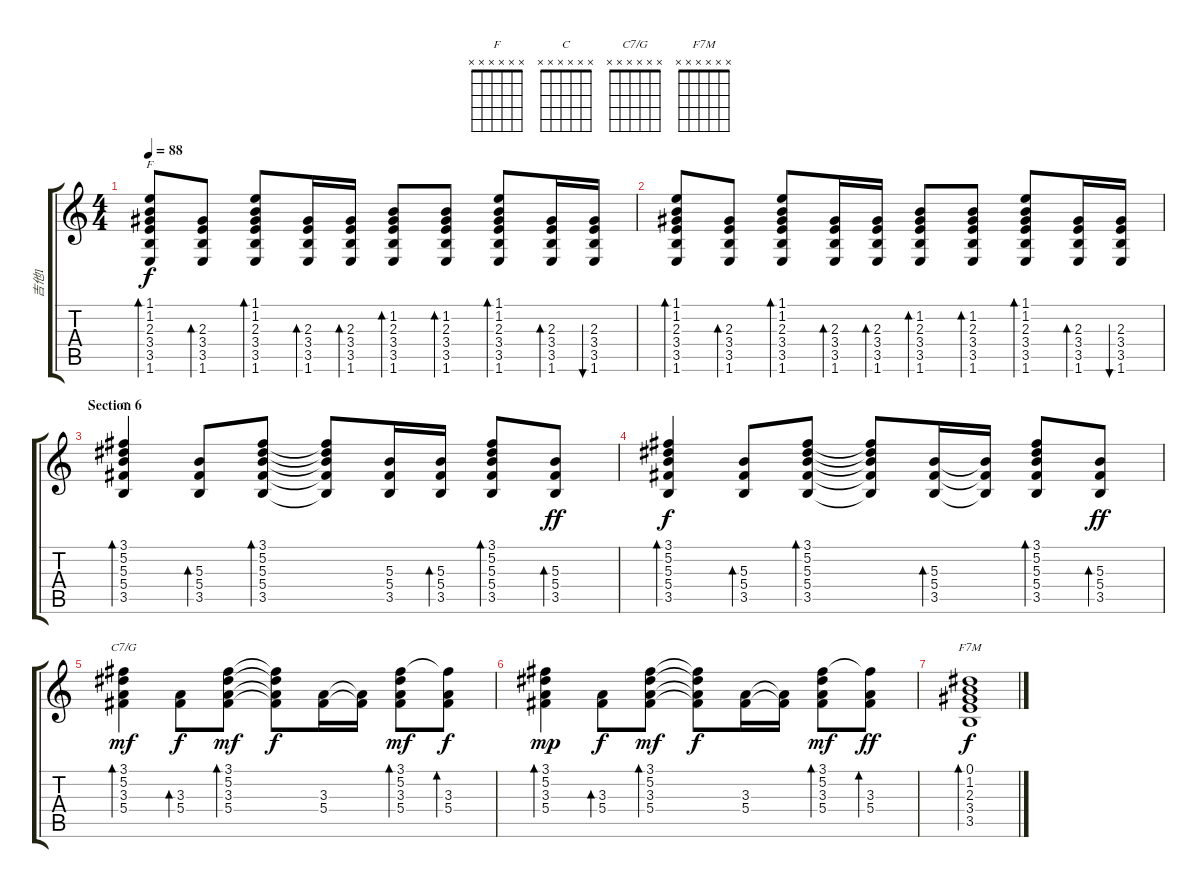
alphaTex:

\track ("吉他1" "吉他1") {instrument acousticguitarsteel}
\staff {score tabs}
\tuning (Eb4 Bb3 Gb3 Db3 Ab2 Eb2) {hide}
\chord ("F" x x x x x x)
\chord ("C" x x x x x x)
\chord ("C7/G" x x x x x x)
\chord ("F7M" x x x x x x)
\ts (4 4)
\tempo 88
\clef g2
\ks c
(1.1 1.2 2.3 3.4 3.5 1.6).8{bd 30 ch "F" dy f} (2.3 3.4 3.5 1.6).8{bd 30} (1.1 1.2 2.3 3.4 3.5 1.6).8{bd 30} (2.3 3.4 3.5 1.6).16{bd 30} (2.3 3.4 3.5 1.6).16{bd 30} (1.2 2.3 3.4 3.5 1.6).8{bd 30} (1.2 2.3 3.4 3.5 1.6).8{bd 30} (1.1 1.2 2.3 3.4 3.5 1.6).8{bd 30} (2.3 3.4 3.5 1.6).16{bd 30} (2.3 3.4 3.5 1.6).16{bu 30} |
(1.1 1.2 2.3 3.4 3.5 1.6).8{bd 30} (2.3 3.4 3.5 1.6).8{bd 30} (1.1 1.2 2.3 3.4 3.5 1.6).8{bd 30} (2.3 3.4 3.5 1.6).16{bd 30} (2.3 3.4 3.5 1.6).16{bd 30} (1.2 2.3 3.4 3.5 1.6).8{bd 30} (1.2 2.3 3.4 3.5 1.6).8{bd 30} (1.1 1.2 2.3 3.4 3.5 1.6).8{bd 30} (2.3 3.4 3.5 1.6).16{bd 30} (2.3 3.4 3.5 1.6).16{bu 30} |
\section ("" "Section 6")
(3.1 5.2 5.3 5.4 3.5).4{bd 30 ch "C"} (5.3 5.4 3.5).8{bd 30} (3.1 5.2 5.3 5.4 3.5).8{bd 30} (3.1{t} 5.2{t} 5.3{t} 5.4{t} 3.5{t}).8 (5.3 5.4 3.5).16 (5.3 5.4 3.5).16{bd 30} (3.1 5.2 5.3 5.4 3.5).8{bd 30} (5.3 5.4 3.5).8{bd 30 dy ff} |
(3.1 5.2 5.3 5.4 3.5).4{bd 30 dy f} (5.3 5.4 3.5).8{bd 30} (3.1 5.2 5.3 5.4 3.5).8{bd 30} (3.1{t} 5.2{t} 5.3{t} 5.4{t} 3.5{t}).8 (5.3 5.4 3.5).16{bd 30} (5.3{t} 5.4{t} 3.5{t}).16 (3.1 5.2 5.3 5.4 3.5).8{bd 30} (5.3 5.4 3.5).8{bd 30 dy ff} |
(3.1 5.2 3.3 5.4).4{bd 30 ch "C7/G" dy mf} (3.3 5.4).8{bd 30 dy f} (3.1 5.2 3.3 5.4).8{bd 30 dy mf} (3.1{t} 5.2{t} 3.3{t} 5.4{t}).8{dy f} (3.3 5.4).16 (3.3{t} 5.4{t}).16 (3.1 5.2 3.3 5.4).8{bd 30 dy mf} (3.1{t} 3.3 5.4).8{bd 30 dy f} |
(3.1 5.2 3.3 5.4).4{bd 30 dy mp} (3.3 5.4).8{bd 30 dy f} (3.1 5.2 3.3 5.4).8{bd 30 dy mf} (3.1{t} 5.2{t} 3.3{t} 5.4{t}).8{dy f} (3.3 5.4).16 (3.3{t} 5.4{t}).16 (3.1 5.2 3.3 5.4).8{bd 30 dy mf} (3.1{t} 3.3 5.4).8{bd 30 dy ff} |
(0.1 1.2 2.3 3.4 3.5).1{bd 120 ch "F7M" dy f}
